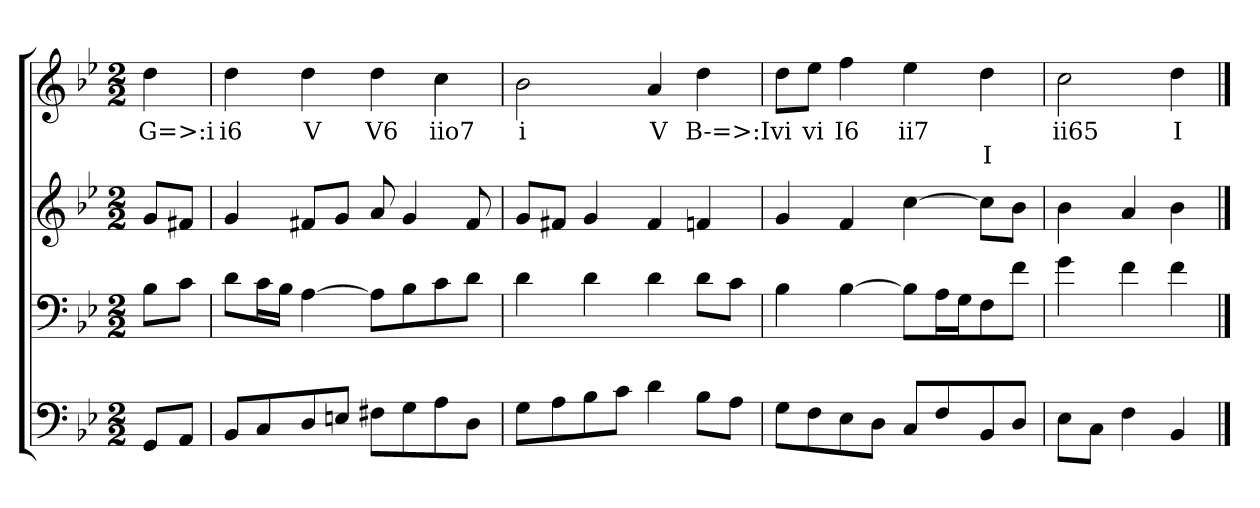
**kern	**kern	**kern	**kern	**text	**text
*part4	*part3	*part2	*part1	*part1	*part1
*staff4	*staff3	*staff2	*staff1	*staff1	*staff1
*clefF4	*clefF4	*clefG2	*clefG2	*	*
*k[b-e-]	*k[b-e-]	*k[b-e-]	*k[b-e-]	*	*
*M2/2	*M2/2	*M2/2	*M2/2	*	*
=	=	=	=	=	=
8GG/L	8B-\L	8g/L	4dd	G=>:i	.
8AA/J	8c\J	8f#X/J	.	.	.
=1	=1	=1	=1	=1	=1
8BB-/L	8d\L	4g	4dd	i6	.
8C/	16c\L	.	.	.	.
.	16B-\JJ	.	.	.	.
8D/	[4A	8f#X/L	4dd	V	.
8En/J	.	8g/J	.	.	.
8F#X\L	8A\L]	8a	4dd	V6	.
8G\	8B-\	4g	.	.	.
8A\	8c\	.	4cc	iio7	.
8D\J	8d\J	8f#	.	.	.
=2	=2	=2	=2	=2	=2
8G\L	4d	8g/L	2b-	i	.
8A\	.	8f#X/J	.	.	.
8B-\	4d	4g	.	.	.
8c\J	.	.	.	.	.
4d	4d	4f#	4a	V	.
8B-\L	8d\L	4fn	4dd	B-=>:I	.
8A\J	8c\J	.	.	.	.
=3	=3	=3	=3	=3	=3
8G\L	4B-	4g	8dd\L	vi	.
8F\	.	.	8ee-\J	vi	.
8E-\	[4B-	4f	4ff	I6	.
8D\J	.	.	.	.	.
8C/L	8B-\L]	[4cc	4ee-	ii7	.
8F/	16A\L	.	.	.	.
.	16G\J	.	.	.	.
8BB-/	8F\	8cc\L]	4dd	.	I
8D/J	8f\J	8b-\J	.	.	.
=4	=4	=4	=4	=4	=4
8E-\L	4g	4b-	2cc	ii65	.
8C\J	.	.	.	.	.
4F	4f	4a	.	.	.
4BB-	4f	4b-	4dd	I	.
==	==	==	==	==	==
*-	*-	*-	*-	*-	*-
